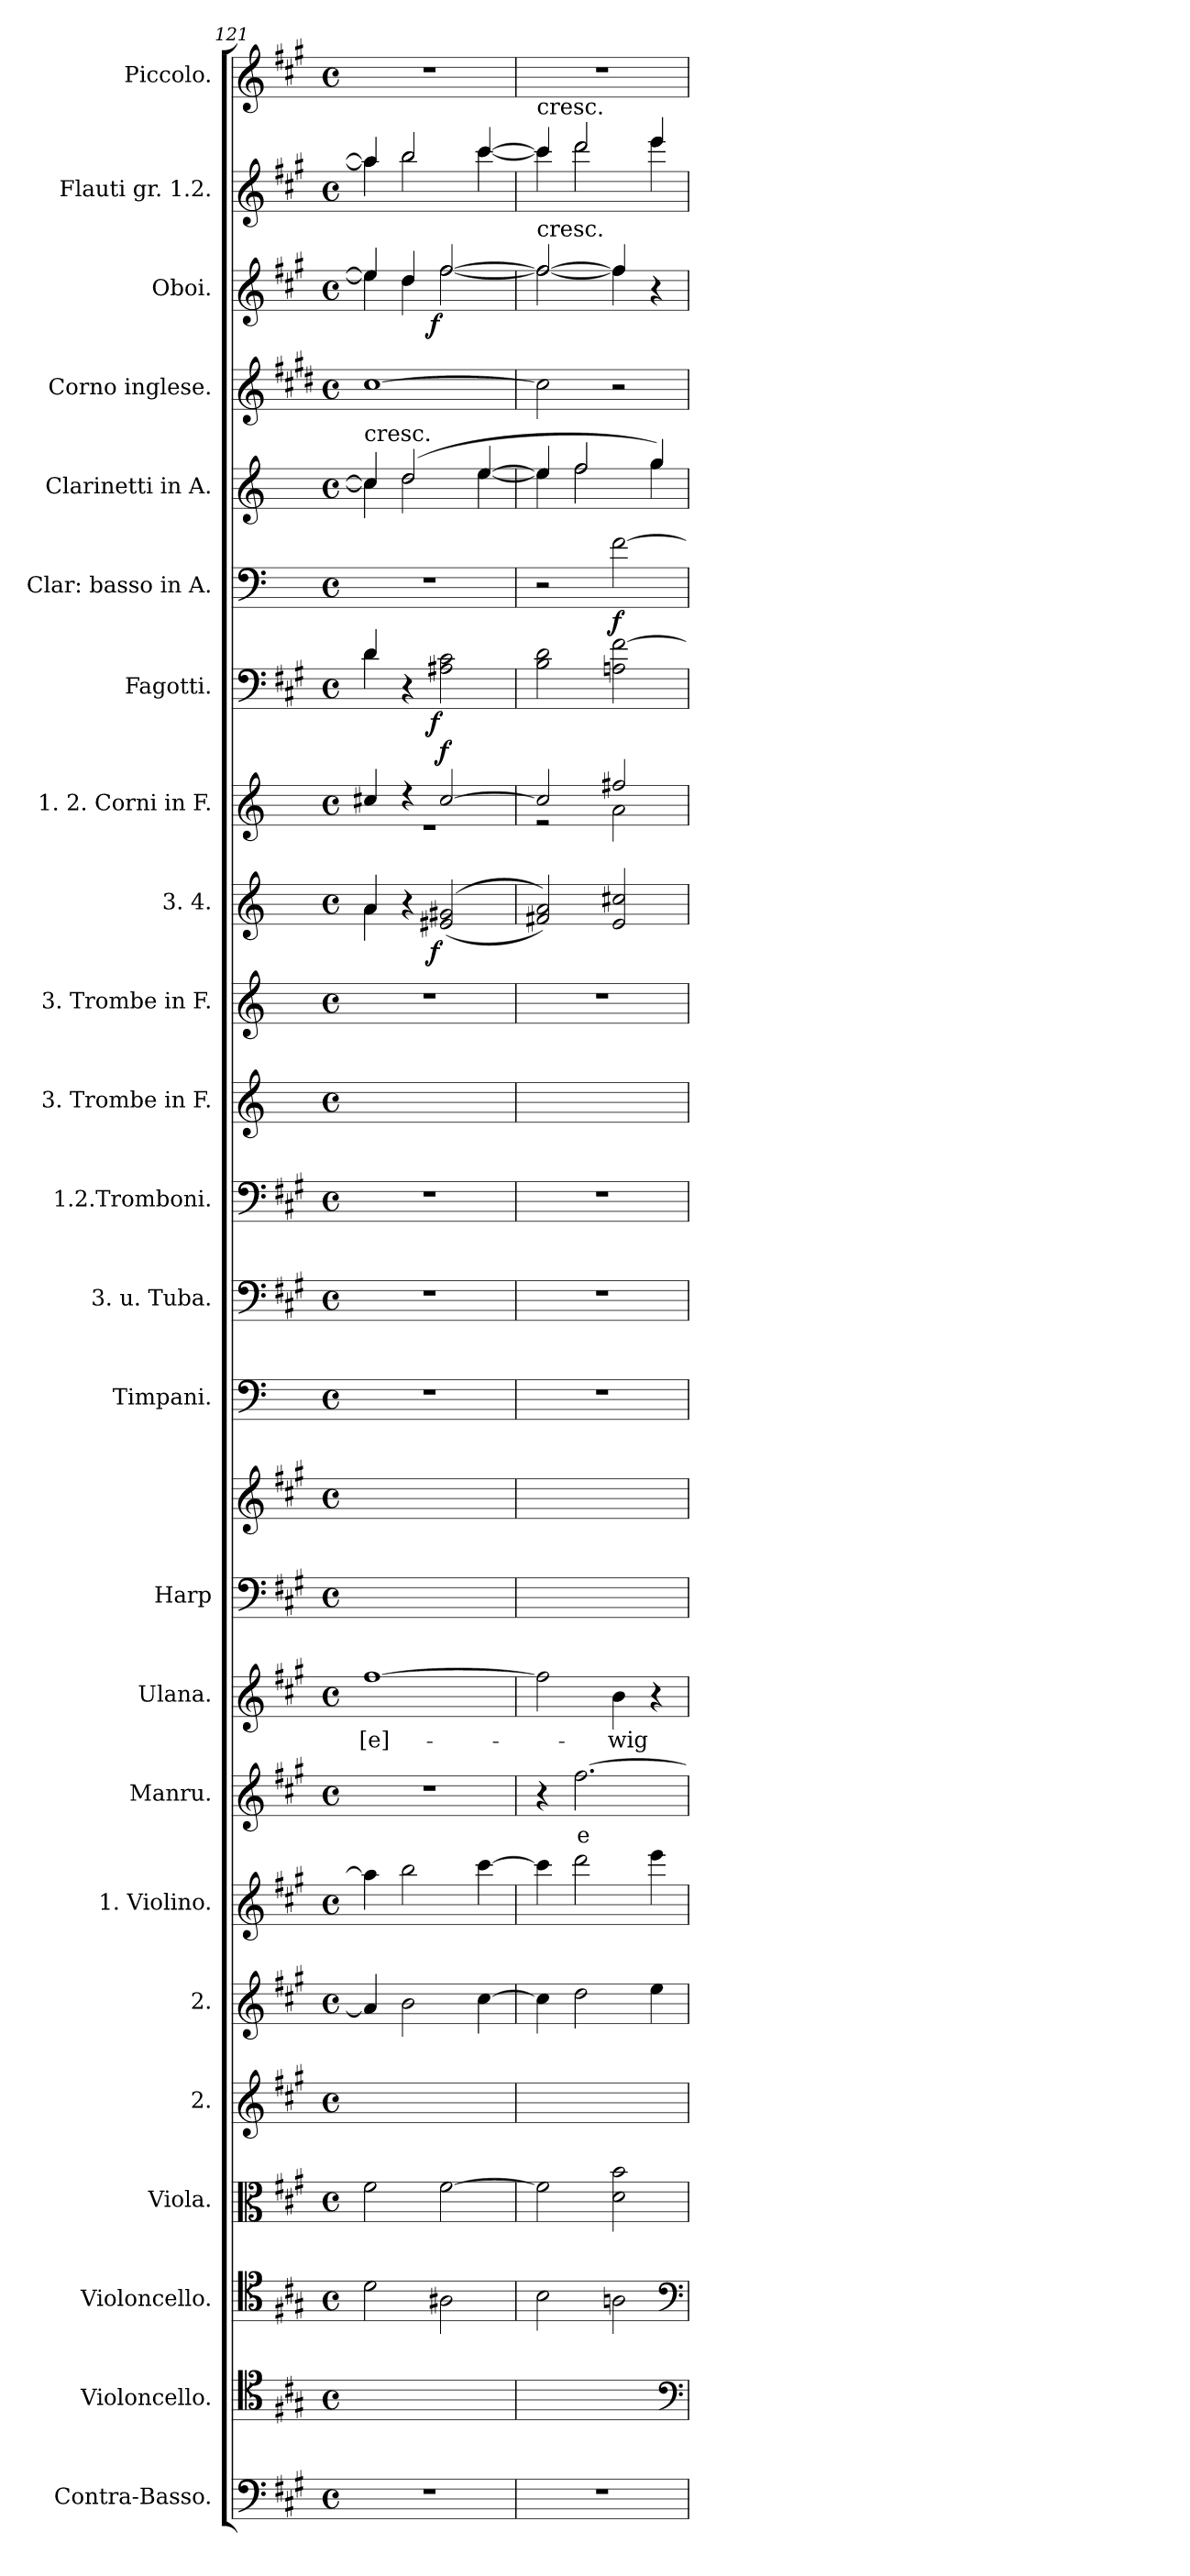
**kern	**kern	**kern	**kern	**kern	**kern	**kern	**kern	**text	**kern	**text	**kern	**kern	**kern	**kern	**kern	**kern	**kern	**kern	**dynam	**kern	**dynam	**kern	**dynam	**kern	**dynam	**kern	**kern	**kern	**dynam	**kern	**kern
*part24	*part23	*part22	*part21	*part20	*part19	*part18	*part17	*part17	*part16	*part16	*part15	*part15	*part14	*part13	*part12	*part11	*part10	*part9	*part9	*part8	*part8	*part7	*part7	*part6	*part6	*part5	*part4	*part3	*part3	*part2	*part1
*staff25	*staff24	*staff23	*staff22	*staff21	*staff20	*staff19	*staff18	*staff18	*staff17	*staff17	*staff16	*staff15	*staff14	*staff13	*staff12	*staff11	*staff10	*staff9	*staff9	*staff8	*staff8	*staff7	*staff7	*staff6	*staff6	*staff5	*staff4	*staff3	*staff3	*staff2	*staff1
*I"Contra-Basso.	*I"Violoncello.	*I"Violoncello.	*I"Viola.	*I"2.	*I"2.	*I"1. Violino.	*I"Manru.	*	*I"Ulana.	*	*I"Harp	*	*I"Timpani.	*I"3. u. Tuba.	*I"1.2.Tromboni.	*I"3. Trombe in F.	*I"3. Trombe in F.	*I"3. 4.	*	*I"1. 2. Corni in F.	*	*I"Fagotti.	*	*I"Clar: basso in A.	*	*I"Clarinetti in A.	*I"Corno inglese.	*I"Oboi.	*	*I"Flauti gr. 1.2.	*I"Piccolo.
*I'C.-B.	*	*	*I'Vl.	*	*	*I'1. Viol.	*	*	*	*	*	*	*I'Timp.	*I'3. u. Tub.	*I'1.2. Tromb.	*	*I'Trombe.	*	*	*I'1. 2. Corni.	*	*I'Fag.	*	*I'basso.	*	*I'1.2. Clar. A.	*I'Cor.ingl.	*I'Ob.	*	*I'Fl.	*
*clefF4	*clefC4	*clefC4	*clefC3	*clefG2	*clefG2	*clefG2	*clefG2	*	*clefG2	*	*clefF4	*clefG2	*clefF4	*clefF4	*clefF4	*clefG2	*clefG2	*clefG2	*	*clefG2	*	*clefF4	*	*clefF4	*	*clefG2	*clefG2	*clefG2	*	*clefG2	*clefG2
*	*	*	*	*	*	*	*ITrd8c12	*	*	*	*	*	*	*	*	*ITrd-3c-5	*ITrd-3c-5	*ITrd4c7	*	*ITrd4c7	*	*	*	*ITrd2c3	*	*ITrd2c3	*ITrd4c7	*	*	*	*
*k[f#c#g#]	*k[f#c#g#]	*k[f#c#g#]	*k[f#c#g#]	*k[f#c#g#]	*k[f#c#g#]	*k[f#c#g#]	*k[f#c#g#]	*	*k[f#c#g#]	*	*k[f#c#g#]	*k[f#c#g#]	*k[]	*k[f#c#g#]	*k[f#c#g#]	*k[b-]	*k[b-]	*k[b-]	*	*k[b-]	*	*k[f#c#g#]	*	*k[f#c#g#]	*	*k[f#c#g#]	*k[f#c#g#]	*k[f#c#g#]	*	*k[f#c#g#]	*k[f#c#g#]
*M4/4	*M4/4	*M4/4	*M4/4	*M4/4	*M4/4	*M4/4	*M4/4	*	*M4/4	*	*M4/4	*M4/4	*M4/4	*M4/4	*M4/4	*M4/4	*M4/4	*M4/4	*	*M4/4	*	*M4/4	*	*M4/4	*	*M4/4	*M4/4	*M4/4	*	*M4/4	*M4/4
*met(c)	*met(c)	*met(c)	*met(c)	*met(c)	*met(c)	*met(c)	*met(c)	*	*met(c)	*	*met(c)	*met(c)	*met(c)	*met(c)	*met(c)	*met(c)	*met(c)	*met(c)	*	*met(c)	*	*met(c)	*	*met(c)	*	*met(c)	*met(c)	*met(c)	*	*met(c)	*met(c)
=121	=121	=121	=121	=121	=121	=121	=121	=121	=121	=121	=121	=121	=121	=121	=121	=121	=121	=121	=121	=121	=121	=121	=121	=121	=121	=121	=121	=121	=121	=121	=121
*	*	*	*	*	*	*	*	*	*	*	*	*	*	*	*	*	*	*^	*	*^	*	*^	*	*	*	*^	*	*^	*	*^	*
!	!	!	!	!	!	!	!	!	!	!	!	!	!	!	!	!	!	!	!	!	!	!	!	!	!	!	!	!	!LO:TX:t=cresc.	!	!	!	!	!	!	!	!
1r	2d\yy	2d\	2f#\	4a#/yy]	4a#/]	4aa#\]	1r	.	[1ff#	[e]-	1ryy	1ryy	1r	1r	1r	1ryy	1r	4d/	4d\	.	4f#X/	1re	.	4d/	4d\	.	1r	.	4a#/]	4a#\]	[1f#	4ee/]	4ee\]	.	4aa#/]	4aa#\]	1r
.	.	.	.	2b\yy	2b\	2bb\	.	.	.	.	.	.	.	.	.	.	.	4r	2.ryy	.	4rdd	.	.	4r	4ryy	.	.	.	(2b/	2b\	.	4dd/	4dd\	.	2bb/	2bb\	.
!	!	!	!	!	!	!	!	!	!	!	!	!	!	!	!	!	!	!	!	!LO:DY:b:rj	!	!	!LO:DY:a	!	!	!LO:DY:b:rj	!	!	!	!	!	!	!	!LO:DY:b:rj	!	!	!
.	2A#X\yy	2A#X\	[2f#\	.	.	.	.	.	.	.	.	.	.	.	.	.	.	(<(>2A#X/ 2c#X/	.	f	[2f#/	.	f	2A#X\ 2c#\	2ryy	f	.	.	.	.	.	[2ff#/	[2ff#\	f	.	.	.
.	.	.	.	[4cc#\yy	[4cc#\	[4ccc#\	.	.	.	.	.	.	.	.	.	.	.	.	.	.	.	.	.	.	.	.	.	.	[4cc#/	[4cc#\	.	.	.	.	[4ccc#/	[4ccc#\	.
*	*	*	*	*	*	*	*	*	*	*	*	*	*	*	*	*	*	*v	*v	*	*	*	*	*v	*v	*	*	*	*	*	*	*	*	*	*	*	*
=122	=122	=122	=122	=122	=122	=122	=122	=122	=122	=122	=122	=122	=122	=122	=122	=122	=122	=122	=122	=122	=122	=122	=122	=122	=122	=122	=122	=122	=122	=122	=122	=122	=122	=122	=122
!	!	!	!	!	!	!	!	!	!	!	!	!	!	!	!	!	!	!	!	!	!	!	!	!	!	!	!	!	!	!	!	!	!LO:TX:t=cresc.	!	!
!	!	!	!	!	!	!	!	!	!	!	!	!	!	!	!	!	!	!	!	!	!	!	!	!	!	!	!	!	!	!LO:TX:t=cresc.	!	!	!	!	!
1r	2B\yy	2B\	2f#\]	4cc#\yy]	4cc#\]	4ccc#\]	4r	.	2ff#\]	.	1ryy	1ryy	1r	1r	1r	1ryy	1r	2Bn/ 2d/))	.	2f#/]	2re	.	2B\ 2d\	.	2r	.	4cc#/]	4cc#\]	2f#\]	2ff#/_	2ff#\_	.	4ccc#/]	4ccc#\]	1r
.	.	.	.	2dd\yy	2dd\	2ddd\	[2.f#\	e-	.	.	.	.	.	.	.	.	.	.	.	.	.	.	.	.	.	.	2dd/	2dd\	.	.	.	.	2ddd/	2ddd\	.
.	2An\yy	2An\	2d\ 2b\	.	.	.	.	.	4b\	wig	.	.	.	.	.	.	.	2A/ 2f#X/	.	2bn/	2d\	.	2An\ [2f#\	.	[2d\	f	.	.	2r	4ff#/]	4ff#\]	.	.	.	.
.	.	.	.	4ee\yy	4ee\	4eee\	.	.	4r	.	.	.	.	.	.	.	.	.	.	.	.	.	.	.	.	.	4ee/)	4ee\	.	4r	4ryy	.	4eee/	4eee\	.
*	*	*	*	*	*	*	*	*	*	*	*	*	*	*	*	*	*	*	*	*	*	*	*	*	*	*	*	*	*	*v	*v	*	*	*	*
*	*	*	*	*	*	*	*	*	*	*	*	*	*	*	*	*	*	*	*	*v	*v	*	*	*	*	*	*v	*v	*	*	*	*v	*v	*
*	*clefF4	*clefF4	*	*	*	*	*	*	*	*	*	*	*	*	*	*	*	*	*	*	*	*	*	*	*	*	*	*	*	*	*
=	=	=	=	=	=	=	=	=	=	=	=	=	=	=	=	=	=	=	=	=	=	=	=	=	=	=	=	=	=	=	=
*-	*-	*-	*-	*-	*-	*-	*-	*-	*-	*-	*-	*-	*-	*-	*-	*-	*-	*-	*-	*-	*-	*-	*-	*-	*-	*-	*-	*-	*-	*-	*-
